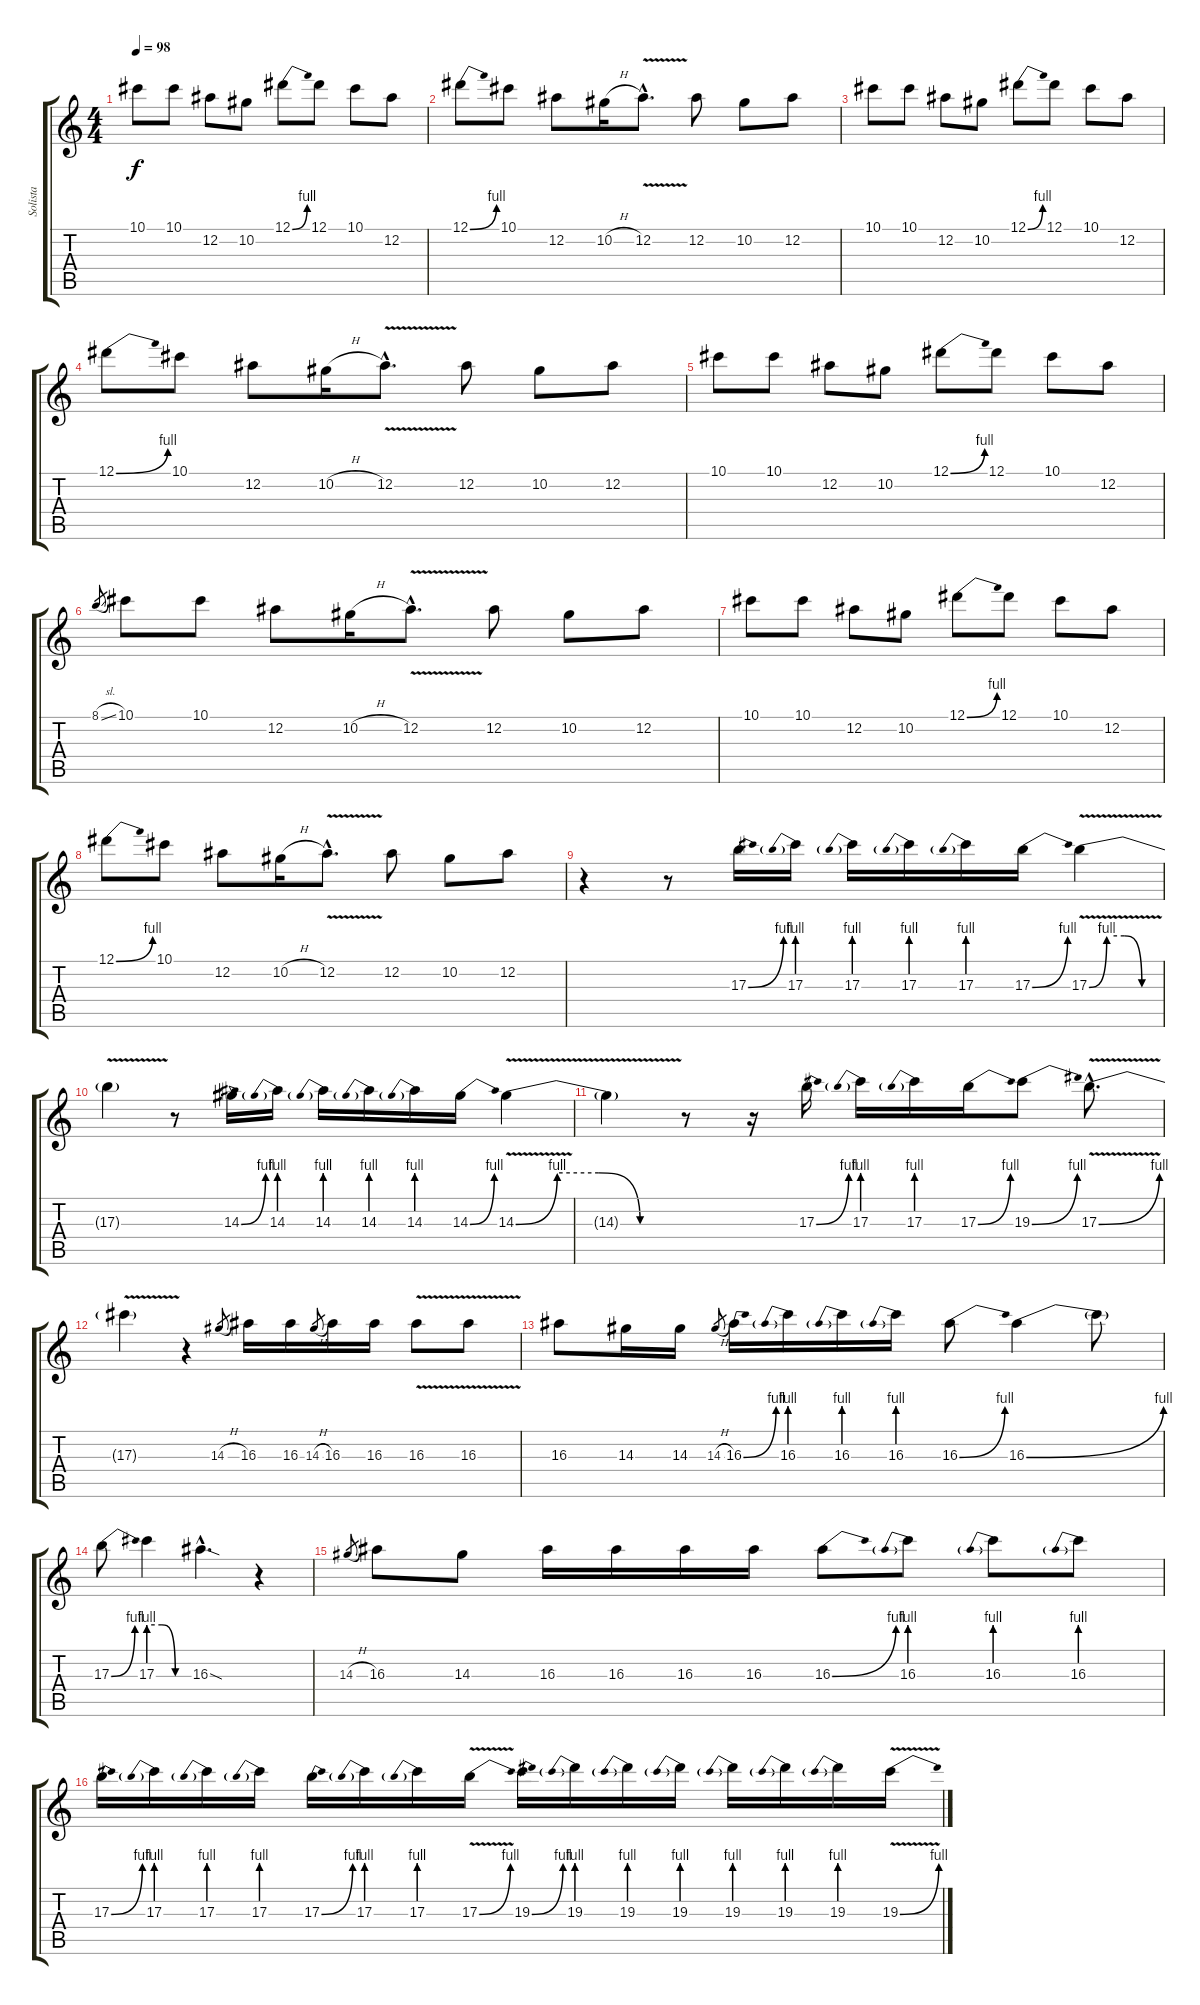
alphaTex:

\track ("Solista" "Solista") {instrument distortionguitar}
\staff {score tabs}
\tuning (Eb4 Bb3 Gb3 Db3 Ab2 Eb2) {hide}
\ts (4 4)
\tempo 98
\clef g2
\ks c
10.1.8{dy f} 10.1.8 12.2.8 10.2.8 12.1{be (bend 0 0 60 4)}.8 12.1.8 10.1.8 12.2.8 |
12.1{be (bend 0 0 60 4)}.8 10.1.8 12.2.8 10.2{h}.16 12.2{v hac}.8{d} 12.2.8 10.2.8 12.2.8 |
10.1.8 10.1.8 12.2.8 10.2.8 12.1{be (bend 0 0 60 4)}.8 12.1.8 10.1.8 12.2.8 |
12.1{be (bend 0 0 60 4)}.8 10.1.8 12.2.8 10.2{h}.16 12.2{v hac}.8{d} 12.2.8 10.2.8 12.2.8 |
10.1.8 10.1.8 12.2.8 10.2.8 12.1{be (bend 0 0 60 4)}.8 12.1.8 10.1.8 12.2.8 |
8.1{sl}.8{gr} 10.1.8 10.1.8 12.2.8 10.2{h}.16 12.2{v hac}.8{d} 12.2.8 10.2.8 12.2.8 |
10.1.8 10.1.8 12.2.8 10.2.8 12.1{be (bend 0 0 60 4)}.8 12.1.8 10.1.8 12.2.8 |
12.1{be (bend 0 0 60 4)}.8 10.1.8 12.2.8 10.2{h}.16 12.2{v hac}.8{d} 12.2.8 10.2.8 12.2.8 |
r.4 r.8 17.3{be (bend 0 0 60 4)}.16 17.3{be (prebend 0 4 60 4)}.16 17.3{be (prebend 0 4 60 4)}.16 17.3{be (prebend 0 4 60 4)}.16 17.3{be (prebend 0 4 60 4)}.16 17.3{be (bend 0 0 60 4)}.16 17.3{be (custom 0 0 15 4 30 4 45 0 60 0) v}.4 |
17.3{t}.4 r.8 14.3{be (bend 0 0 60 4)}.16 14.3{be (prebend 0 4 60 4)}.16 14.3{be (prebend 0 4 60 4)}.16 14.3{be (prebend 0 4 60 4)}.16 14.3{be (prebend 0 4 60 4)}.16 14.3{be (bend 0 0 60 4)}.16 14.3{be (custom 0 0 15 4 30 4 45 0 60 0) v}.4 |
14.3{t}.4 r.8 r.16 17.3{be (bend 0 0 60 4)}.16 17.3{be (prebend 0 4 60 4)}.16 17.3{be (prebend 0 4 60 4)}.16 17.3{be (bend 0 0 60 4)}.16 19.3{be (bend 0 0 60 4)}.8 17.3{be (bend 0 0 60 4) v hac}.8{d} |
17.3{t}.4 r.4 14.3{h}.8{gr} 16.3.16 16.3.16 14.3{h}.8{gr} 16.3.16 16.3.16 16.3{v}.8 16.3{v}.8 |
16.3.8 14.3.16 14.3.16 14.3{h}.8{gr} 16.3{be (bend 0 0 60 4)}.16 16.3{be (prebend 0 4 60 4)}.16 16.3{be (prebend 0 4 60 4)}.16 16.3{be (prebend 0 4 60 4)}.16 16.3{be (bend 0 0 60 4)}.8 16.3{be (bend 0 0 60 4)}.4 16.3{t}.8 |
17.3{be (bend 0 0 60 4)}.8 17.3{be (custom 0 4 20 4 40 0 60 0)}.4 16.3{sod hac}.4{d} r.4 |
14.3{h}.8{gr} 16.3.8 14.3.8 16.3.16 16.3.16 16.3.16 16.3.16 16.3{be (bend 0 0 60 4)}.8 16.3{be (prebend 0 4 60 4)}.8 16.3{be (prebend 0 4 60 4)}.8 16.3{be (prebend 0 4 60 4)}.8 |
17.3{be (bend 0 0 60 4)}.16 17.3{be (prebend 0 4 60 4)}.16 17.3{be (prebend 0 4 60 4)}.16 17.3{be (prebend 0 4 60 4)}.16 17.3{be (bend 0 0 60 4)}.16 17.3{be (prebend 0 4 60 4)}.16 17.3{be (prebend 0 4 60 4)}.16 17.3{be (bend 0 0 60 4) v}.16 19.3{be (bend 0 0 60 4)}.16 19.3{be (prebend 0 4 60 4)}.16 19.3{be (prebend 0 4 60 4)}.16 19.3{be (prebend 0 4 60 4)}.16 19.3{be (prebend 0 4 60 4)}.16 19.3{be (prebend 0 4 60 4)}.16 19.3{be (prebend 0 4 60 4)}.16 19.3{be (bend 0 0 60 4) v}.16
